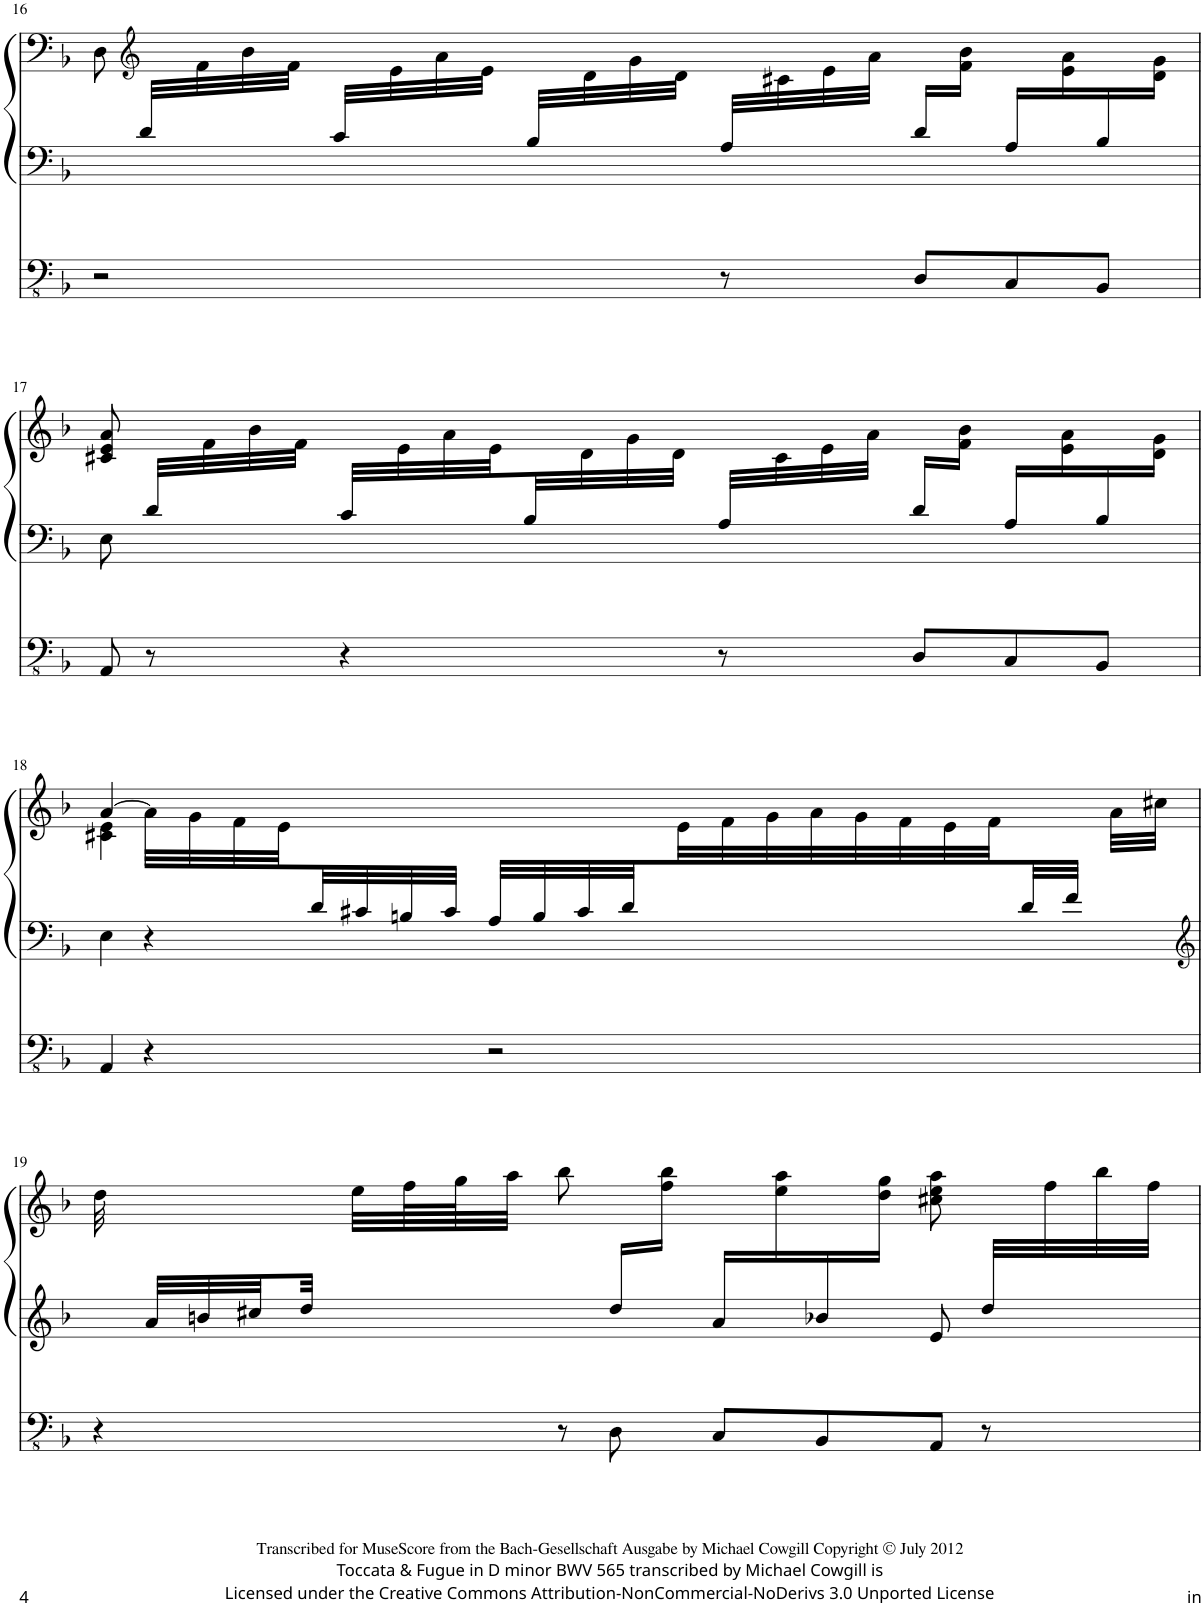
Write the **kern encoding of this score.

**kern	**kern	**kern
*part1	*part1	*part1
*staff3	*staff2	*staff1
*I"Organ	*	*
!!LO:PB:g=z
*clefFv4	*clefF4	*clefF4
*Trd1c2	*Trd1c2	*Trd1c2
*k[b-]	*k[b-]	*k[b-]
*M4/4	*M4/4	*M4/4
=16	=16	=16
*	*^	*
2r	8ryy	1ryy	8D\
*	*	*	*clefG2
.	32d/LLL	.	32ryy
.	16.ryy	.	32f\
.	.	.	32b-\
.	.	.	32f\JJJ
.	32c/LLL	.	32ryy
.	16.ryy	.	32e\
.	.	.	32a\
.	.	.	32e\JJJ
.	32B-/LLL	.	32ryy
.	16.ryy	.	32d\
.	.	.	32g\
.	.	.	32d\JJJ
8r	32A/LLL	.	32ryy
.	16.ryy	.	32c#X\
.	.	.	32e\
.	.	.	32a\JJJ
8DD/L	16d/LL	.	16ryy
.	16ryy	.	16f\ 16b-\JJ
8CC/	16A/LL	.	16ryy
.	16ryy	.	16e\ 16a\
8BBB-/J	16B-/	.	16ryy
.	16ryy	.	16d\ 16g\JJ
!!LO:LB:g=z
=17	=17	=17	=17
8AAA/	8ryy	8E\	8c#X/ 8e/ 8a/
8r	32d/LLL	2..ryy	32ryy
.	16.ryy	.	32f\
.	.	.	32b-\
.	.	.	32f\JJJ
4r	32c/LLL	.	32ryy
.	16.ryy	.	32e\
.	.	.	32a\
.	.	.	32e\
.	32B-/	.	32ryy
.	16.ryy	.	32d\
.	.	.	32g\
.	.	.	32d\JJJ
8r	32A/LLL	.	32ryy
.	16.ryy	.	32c#\
.	.	.	32e\
.	.	.	32a\JJJ
8DD/L	16d/LL	.	16ryy
.	16ryy	.	16f\ 16b-\JJ
8CC/	16A/LL	.	16ryy
.	16ryy	.	16e\ 16a\
8BBB-/J	16B-/	.	16ryy
.	16ryy	.	16d\ 16g\JJ
!!LO:LB:g=z
=18	=18	=18	=18
*	*	*	*^
4AAA/	4.ryy	4E\	[4a/	4c#X\ 4e\
4r	.	4r	32a\LLL]	2.ryy
.	.	.	32g\	.
.	.	.	32f\	.
.	.	.	32e\	.
.	32d/	.	4ryy	.
.	32c#X/	.	.	.
.	32Bn/	.	.	.
.	32c#/JJJ	.	.	.
2r	32A/LLL	2ryy	.	.
.	32B/	.	.	.
.	32c#/	.	.	.
.	32d/	.	.	.
.	4ryy	.	32e\	.
.	.	.	32f\	.
.	.	.	32g\	.
.	.	.	32a\	.
.	.	.	32g\	.
.	.	.	32f\	.
.	.	.	32e\	.
.	.	.	32f\	.
.	32d/	.	16ryy	.
.	32f/JJJ	.	.	.
.	16ryy	.	32a\LLL	.
.	.	.	32cc#X\JJJ	.
*	*	*	*v	*v
!!LO:LB:g=z
=19	=19	=19	=19
*	*clefG2	*	*
4r	32ryy	2.ryy	32dd\
.	32a/LLL	.	8ryy
.	32bn/	.	.
.	32cc#X/	.	.
.	32dd/JJJ	.	.
.	8..ryy	.	32ee\LLL
.	.	.	64ff\L
.	.	.	64gg\J
.	.	.	32aa\JJJ
8r	.	.	8bb-\
8DD\	16dd/LL	.	16ryy
.	16ryy	.	16ff\ 16bb-\JJ
8CC/L	16a/LL	.	16ryy
.	16ryy	.	16ee\ 16aa\
8BBB-/	16b-X/	.	16ryy
.	8.ryy	.	16dd\ 16gg\JJ
8AAA/J	.	8e/	8cc#X\ 8ee\ 8aa\
8r	32dd/LLL	8ryy	32ryy
.	16.ryy	.	32ff\
.	.	.	32bb-\
.	.	.	32ff\JJJ
*	*v	*v	*
=	=	=
*-	*-	*-
